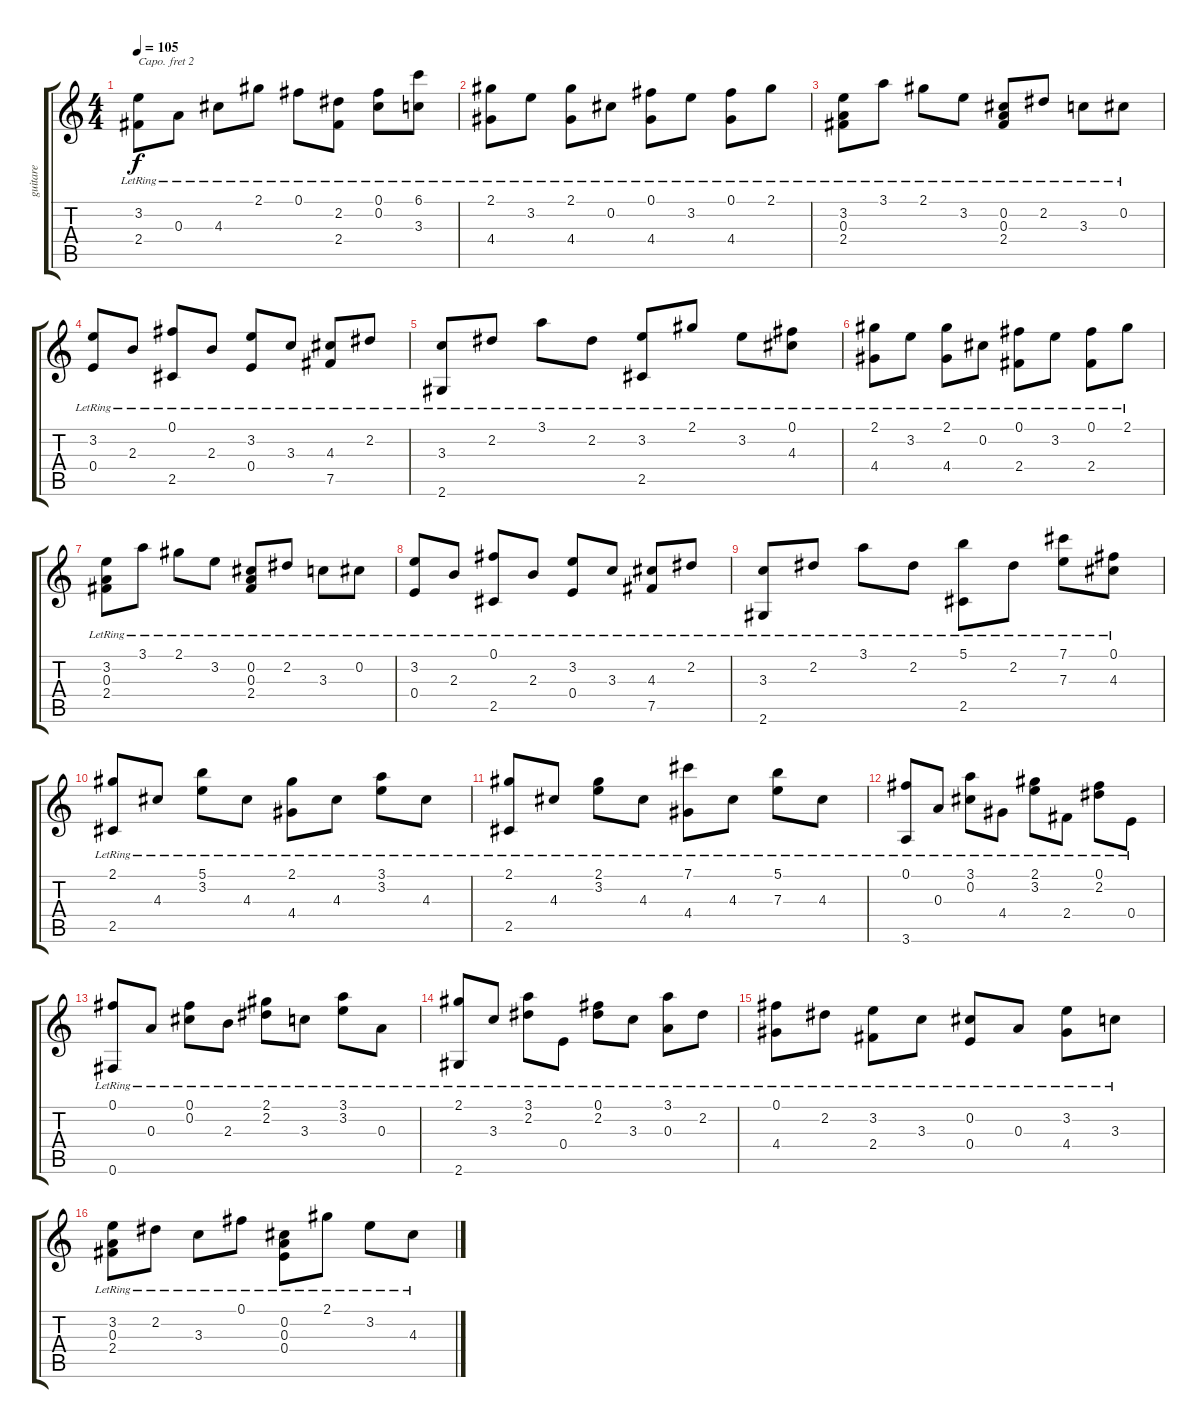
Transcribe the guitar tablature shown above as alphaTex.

\track ("guitare" "guitare") {instrument acousticguitarsteel}
\staff {score tabs}
\capo 2
\tuning (E4 B3 G3 D3 A2 E2) {hide}
\ts (4 4)
\tempo 105
\clef g2
\ks c
(3.2{lr} 2.4{lr}).8{dy f} 0.3{lr}.8 4.3{lr}.8 2.1{lr}.8 0.1{lr}.8 (2.2{lr} 2.4{lr}).8 (0.1{lr} 0.2{lr}).8 (6.1{lr} 3.3{lr}).8 |
(2.1{lr} 4.4{lr}).8 3.2{lr}.8 (2.1{lr} 4.4{lr}).8 0.2{lr}.8 (0.1{lr} 4.4{lr}).8 3.2{lr}.8 (0.1{lr} 4.4{lr}).8 2.1{lr}.8 |
(3.2{lr} 0.3{lr} 2.4{lr}).8 3.1{lr}.8 2.1{lr}.8 3.2{lr}.8 (0.2{lr} 0.3{lr} 2.4{lr}).8 2.2{lr}.8 3.3{lr}.8 0.2{lr}.8 |
(3.2{lr} 0.4{lr}).8 2.3{lr}.8 (0.1{lr} 2.5{lr}).8 2.3{lr}.8 (3.2{lr} 0.4{lr}).8 3.3{lr}.8 (4.3{lr} 7.5{lr}).8 2.2{lr}.8 |
(3.3{lr} 2.6{lr}).8 2.2{lr}.8 3.1{lr}.8 2.2{lr}.8 (3.2{lr} 2.5{lr}).8 2.1{lr}.8 3.2{lr}.8 (0.1{lr} 4.3{lr}).8 |
(2.1{lr} 4.4{lr}).8 3.2{lr}.8 (2.1{lr} 4.4{lr}).8 0.2{lr}.8 (0.1{lr} 2.4{lr}).8 3.2{lr}.8 (0.1{lr} 2.4{lr}).8 2.1{lr}.8 |
(3.2{lr} 0.3{lr} 2.4{lr}).8 3.1{lr}.8 2.1{lr}.8 3.2{lr}.8 (0.2{lr} 0.3{lr} 2.4{lr}).8 2.2{lr}.8 3.3{lr}.8 0.2{lr}.8 |
(3.2{lr} 0.4{lr}).8 2.3{lr}.8 (0.1{lr} 2.5{lr}).8 2.3{lr}.8 (3.2{lr} 0.4{lr}).8 3.3{lr}.8 (4.3{lr} 7.5{lr}).8 2.2{lr}.8 |
(3.3{lr} 2.6{lr}).8 2.2{lr}.8 3.1{lr}.8 2.2{lr}.8 (5.1{lr} 2.5{lr}).8 2.2{lr}.8 (7.1{lr} 7.3{lr}).8 (0.1{lr} 4.3{lr}).8 |
(2.1{lr} 2.5{lr}).8 4.3{lr}.8 (5.1{lr} 3.2{lr}).8 4.3{lr}.8 (2.1{lr} 4.4{lr}).8 4.3{lr}.8 (3.1{lr} 3.2{lr}).8 4.3{lr}.8 |
(2.1{lr} 2.5{lr}).8 4.3{lr}.8 (2.1{lr} 3.2{lr}).8 4.3{lr}.8 (7.1{lr} 4.4{lr}).8 4.3{lr}.8 (5.1{lr} 7.3{lr}).8 4.3{lr}.8 |
(0.1{lr} 3.6{lr}).8 0.3{lr}.8 (3.1{lr} 0.2{lr}).8 4.4{lr}.8 (2.1{lr} 3.2{lr}).8 2.4{lr}.8 (0.1{lr} 2.2{lr}).8 0.4{lr}.8 |
(0.1{lr} 0.6{lr}).8 0.3{lr}.8 (0.1{lr} 0.2{lr}).8 2.3{lr}.8 (2.1{lr} 2.2{lr}).8 3.3{lr}.8 (3.1{lr} 3.2{lr}).8 0.3{lr}.8 |
(2.1{lr} 2.6{lr}).8 3.3{lr}.8 (3.1{lr} 2.2{lr}).8 0.4{lr}.8 (0.1{lr} 2.2{lr}).8 3.3{lr}.8 (3.1{lr} 0.3{lr}).8 2.2{lr}.8 |
(0.1{lr} 4.4{lr}).8 2.2{lr}.8 (3.2{lr} 2.4{lr}).8 3.3{lr}.8 (0.2{lr} 0.4{lr}).8 0.3{lr}.8 (3.2{lr} 4.4{lr}).8 3.3{lr}.8 |
(3.2{lr} 0.3{lr} 2.4{lr}).8 2.2{lr}.8 3.3{lr}.8 0.1{lr}.8 (0.2{lr} 0.3{lr} 0.4{lr}).8 2.1{lr}.8 3.2{lr}.8 4.3{lr}.8
